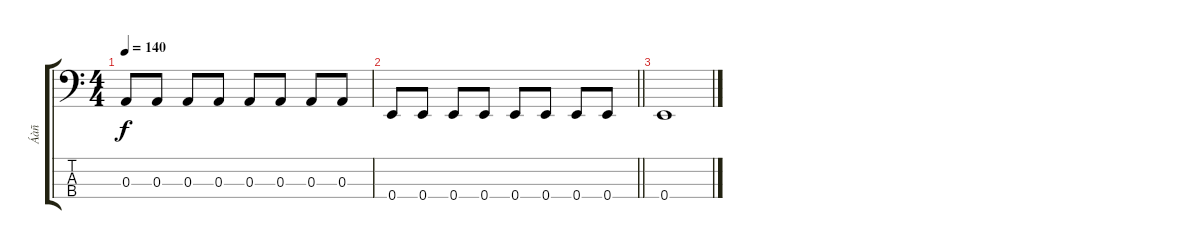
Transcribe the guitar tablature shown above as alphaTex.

\track ("Áàñ" "Áàñ") {instrument electricbassfinger}
\staff {score tabs}
\tuning (G2 D2 A1 E1) {hide}
\ts (4 4)
\tempo 140
\clef f4
\ks c
0.3.8{dy f} 0.3.8 0.3.8 0.3.8 0.3.8 0.3.8 0.3.8 0.3.8 |
\barLineRight lightlight
0.4.8 0.4.8 0.4.8 0.4.8 0.4.8 0.4.8 0.4.8 0.4.8 |
0.4.1
